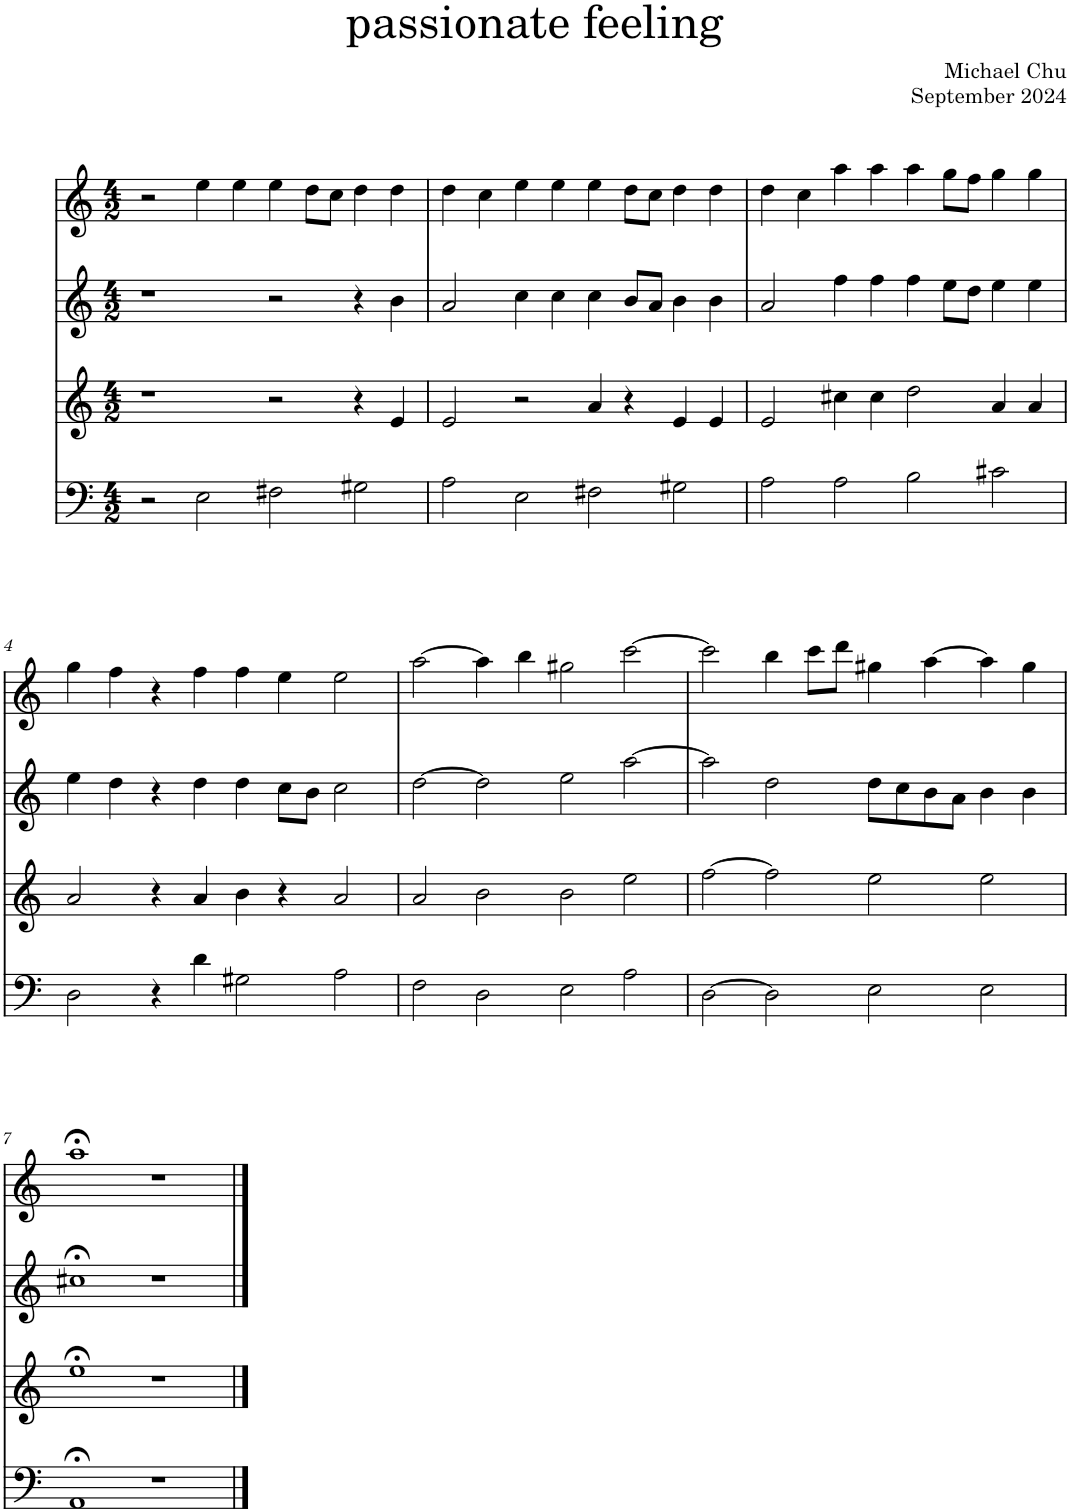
**kern	**kern	**kern	**kern
*part1	*part1	*part1	*part1
*staff4	*staff3	*staff2	*staff1
*I"Piano	*	*	*
*I'Pno.	*	*	*
*clefF4	*clefG2	*clefG2	*clefG2
*k[]	*k[]	*k[]	*k[]
*M4/2	*M4/2	*M4/2	*M4/2
=1	=1	=1	=1
2r	1r	1r	2r
2E\	.	.	4ee\
.	.	.	4ee\
2F#X\	2r	2r	4ee\
.	.	.	8dd\L
.	.	.	8cc\J
2G#X\	4r	4r	4dd\
.	4e/	4b\	4dd\
=2	=2	=2	=2
2A\	2e/	2a/	4dd\
.	.	.	4cc\
2E\	2r	4cc\	4ee\
.	.	4cc\	4ee\
2F#X\	4a/	4cc\	4ee\
.	4r	8b/L	8dd\L
.	.	8a/J	8cc\J
2G#X\	4e/	4b\	4dd\
.	4e/	4b\	4dd\
=3	=3	=3	=3
2A\	2e/	2a/	4dd\
.	.	.	4cc\
2A\	4cc#X\	4ff\	4aa\
.	4cc#\	4ff\	4aa\
2B\	2dd\	4ff\	4aa\
.	.	8ee\L	8gg\L
.	.	8dd\J	8ff\J
2c#X\	4a/	4ee\	4gg\
.	4a/	4ee\	4gg\
!!LO:LB:g=z
=4	=4	=4	=4
2D\	2a/	4ee\	4gg\
.	.	4dd\	4ff\
4r	4r	4r	4r
4d\	4a/	4dd\	4ff\
2G#X\	4b\	4dd\	4ff\
.	4r	8cc\L	4ee\
.	.	8b\J	.
2A\	2a/	2cc\	2ee\
=5	=5	=5	=5
2F\	2a/	[2dd\	[2aa\
2D\	2b\	2dd\]	4aa\]
.	.	.	4bb\
2E\	2b\	2ee\	2gg#X\
2A\	2ee\	[2aa\	[2ccc\
=6	=6	=6	=6
[2D\	[2ff\	2aa\]	2ccc\]
2D\]	2ff\]	2dd\	4bb\
.	.	.	8ccc\L
.	.	.	8ddd\J
2E\	2ee\	8dd\L	4gg#X\
.	.	8cc\	.
.	.	8b\	[4aa\
.	.	8a\J	.
2E\	2ee\	4b\	4aa\]
.	.	4b\	4gg#\
!!LO:LB:g=z
=7	=7	=7	=7
1AA;<	1ee;<	1cc#X;<	1aa;<
1r	1r	1r	1r
==	==	==	==
*-	*-	*-	*-
